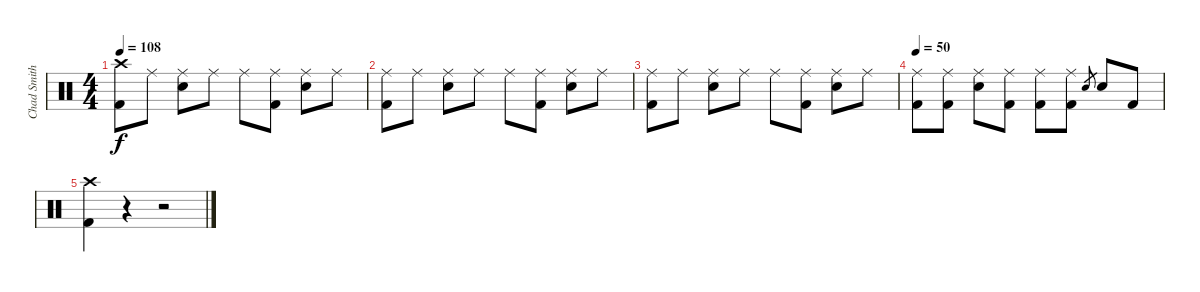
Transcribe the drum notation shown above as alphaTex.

\track ("Chad Smith | Drums" "Chad Smith") {instrument percussion}
\staff {score}
\articulation defaults
\ts (4 4)
\tempo 108
\clef neutral
\ks c
("Crash high (hit)" "Kick (hit) 2").8{dy f} "Ride (middle)".8 ("Ride (middle)" "Electric Snare (hit)").8 "Ride (middle)".8 "Ride (middle)".8 ("Ride (middle)" "Kick (hit) 2").8 ("Ride (middle)" "Electric Snare (hit)").8 "Ride (middle)".8 |
("Ride (middle)" "Kick (hit) 2").8 "Ride (middle)".8 ("Ride (middle)" "Electric Snare (hit)").8 "Ride (middle)".8 "Ride (middle)".8 ("Ride (middle)" "Kick (hit) 2").8 ("Ride (middle)" "Electric Snare (hit)").8 "Ride (middle)".8 |
("Ride (middle)" "Kick (hit) 2").8 "Ride (middle)".8 ("Ride (middle)" "Electric Snare (hit)").8 "Ride (middle)".8 "Ride (middle)".8 ("Ride (middle)" "Kick (hit) 2").8 ("Ride (middle)" "Electric Snare (hit)").8 "Ride (middle)".8 |
\tempo 50
("Ride (middle)" "Kick (hit) 2").8 ("Ride (middle)" "Kick (hit) 2").8 ("Ride (middle)" "Electric Snare (hit)").8 ("Ride (middle)" "Kick (hit) 2").8 ("Ride (middle)" "Kick (hit) 2").8 ("Ride (middle)" "Kick (hit) 2").8 "Electric Snare (hit)".8{gr} "Electric Snare (hit)".8 "Kick (hit) 2".8 |
("Crash high (hit)" "Kick (hit) 2").4 r.4 r.2
